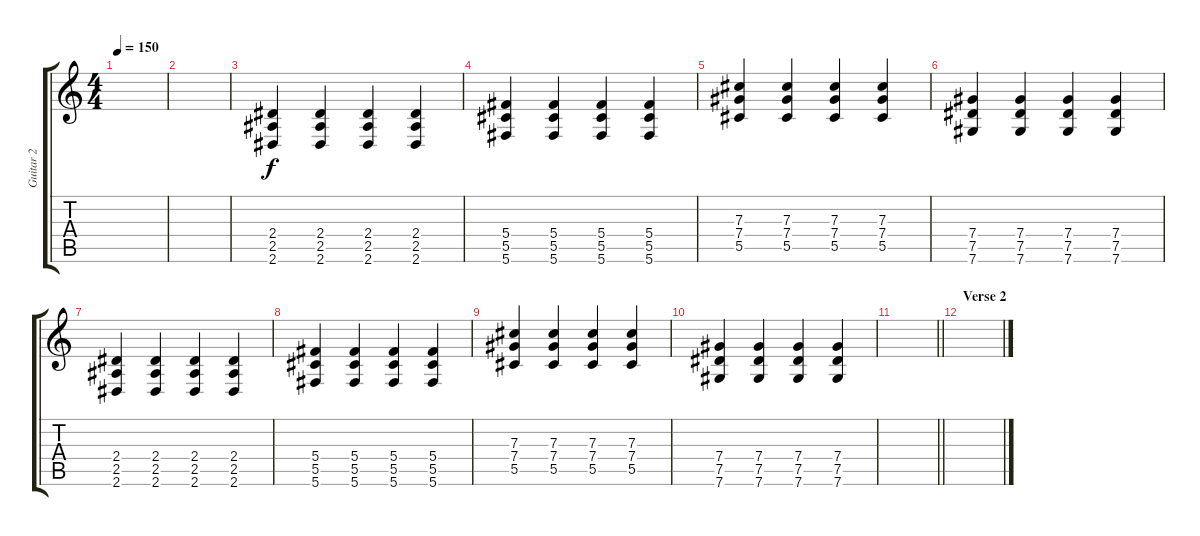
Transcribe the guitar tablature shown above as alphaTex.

\track ("Guitar 2" "Guitar 2") {instrument distortionguitar}
\staff {score tabs}
\tuning (Eb4 Bb3 Gb3 Db3 Ab2 Db2) {hide}
\ts (4 4)
\tempo 150
\clef g2
\ks c
|
|
(2.4 2.5 2.6).4 (2.4 2.5 2.6).4 (2.4 2.5 2.6).4 (2.4 2.5 2.6).4 |
(5.4 5.5 5.6).4 (5.4 5.5 5.6).4 (5.4 5.5 5.6).4 (5.4 5.5 5.6).4 |
(7.3 7.4 5.5).4 (7.3 7.4 5.5).4 (7.3 7.4 5.5).4 (7.3 7.4 5.5).4 |
(7.4 7.5 7.6).4 (7.4 7.5 7.6).4 (7.4 7.5 7.6).4 (7.4 7.5 7.6).4 |
(2.4 2.5 2.6).4 (2.4 2.5 2.6).4 (2.4 2.5 2.6).4 (2.4 2.5 2.6).4 |
(5.4 5.5 5.6).4 (5.4 5.5 5.6).4 (5.4 5.5 5.6).4 (5.4 5.5 5.6).4 |
(7.3 7.4 5.5).4 (7.3 7.4 5.5).4 (7.3 7.4 5.5).4 (7.3 7.4 5.5).4 |
(7.4 7.5 7.6).4 (7.4 7.5 7.6).4 (7.4 7.5 7.6).4 (7.4 7.5 7.6).4 |
\barLineRight lightlight
|
\section ("" "Verse 2")
